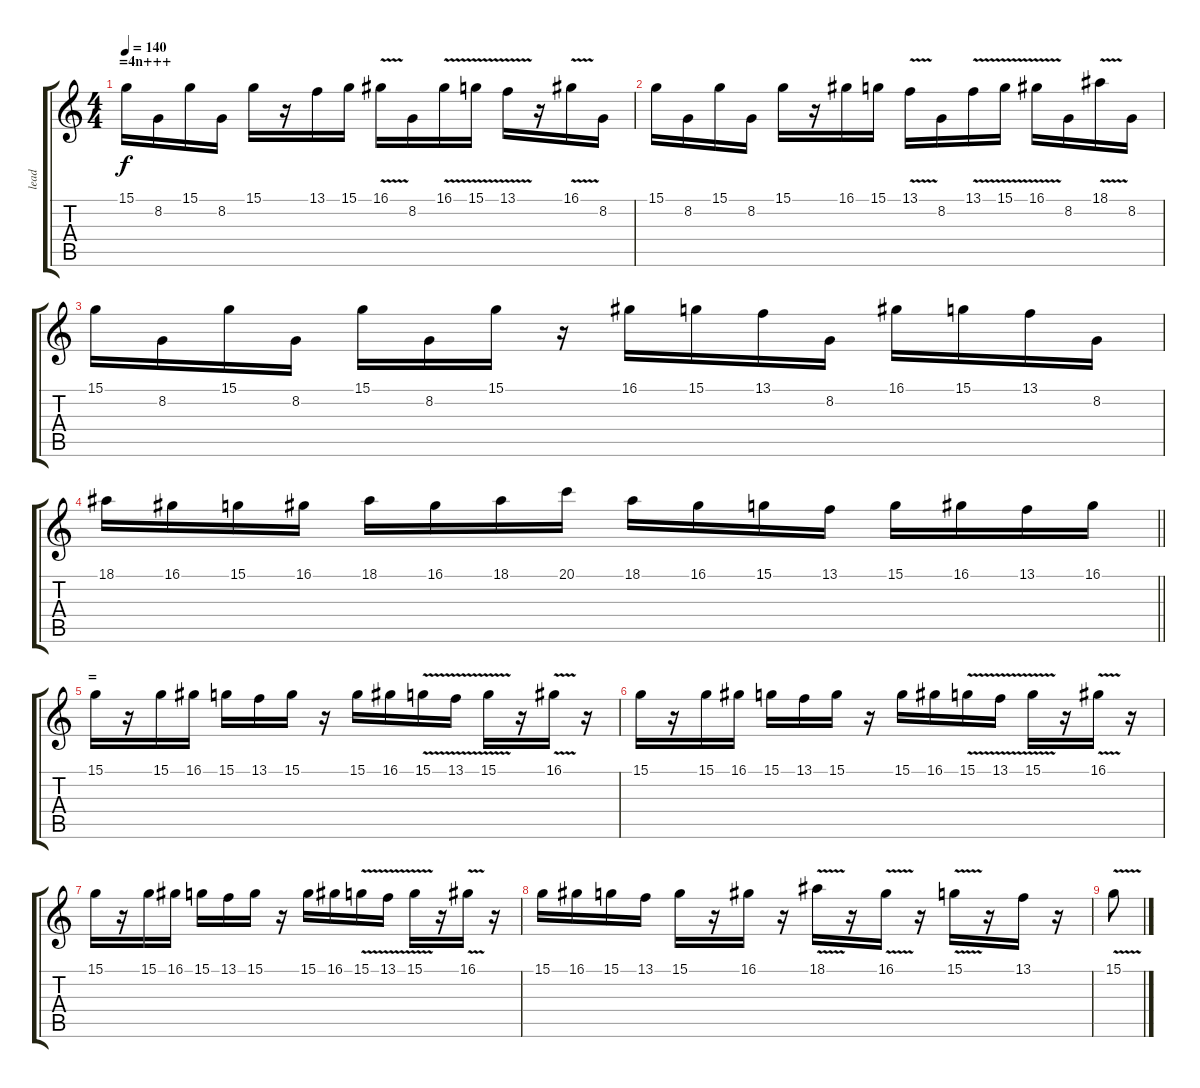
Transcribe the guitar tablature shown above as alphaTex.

\track ("lead" "lead") {instrument lead1square}
\staff {score tabs}
\tuning (E4 B3 G3 D3 A2 E2) {hide}
\ts (4 4)
\section ("" "=4n+++")
\tempo 140
\clef g2
\ks c
15.1.16{dy f volume 6} 8.2.16 15.1.16 8.2.16 15.1.16 r.16 13.1.16 15.1.16 16.1{v}.16 8.2.16 16.1{v}.16 15.1{v}.16 13.1{v}.16 r.16 16.1{v}.16 8.2.16 |
15.1.16 8.2.16 15.1.16 8.2.16 15.1.16 r.16 16.1.16 15.1.16 13.1{v}.16 8.2.16 13.1{v}.16 15.1{v}.16 16.1{v}.16 8.2.16 18.1{v}.16 8.2.16 |
15.1.16 8.2.16 15.1.16 8.2.16 15.1.16 8.2.16 15.1.16 r.16 16.1.16 15.1.16 13.1.16 8.2.16 16.1.16 15.1.16 13.1.16 8.2.16 |
\barLineRight lightlight
18.1.16 16.1.16 15.1.16 16.1.16 18.1.16 16.1.16 18.1.16 20.1.16 18.1.16 16.1.16 15.1.16 13.1.16 15.1.16 16.1.16 13.1.16 16.1.16 |
\section ("" "=")
15.1.16{volume 1} r.16 15.1.16 16.1.16 15.1.16 13.1.16 15.1.16 r.16 15.1.16 16.1.16 15.1{v}.16 13.1{v}.16 15.1{v}.16 r.16 16.1{v}.16 r.16 |
15.1.16 r.16 15.1.16 16.1.16 15.1.16 13.1.16 15.1.16 r.16 15.1.16 16.1.16 15.1{v}.16 13.1{v}.16 15.1{v}.16 r.16 16.1{v}.16 r.16 |
15.1.16 r.16 15.1.16 16.1.16 15.1.16 13.1.16 15.1.16 r.16 15.1.16 16.1.16 15.1{v}.16 13.1{v}.16 15.1{v}.16 r.16 16.1{v}.16 r.16 |
15.1.16 16.1.16 15.1.16 13.1.16 15.1.16 r.16 16.1.16 r.16 18.1{v}.16 r.16 16.1{v}.16 r.16 15.1{v}.16 r.16 13.1.16 r.16 |
15.1{v}.8
